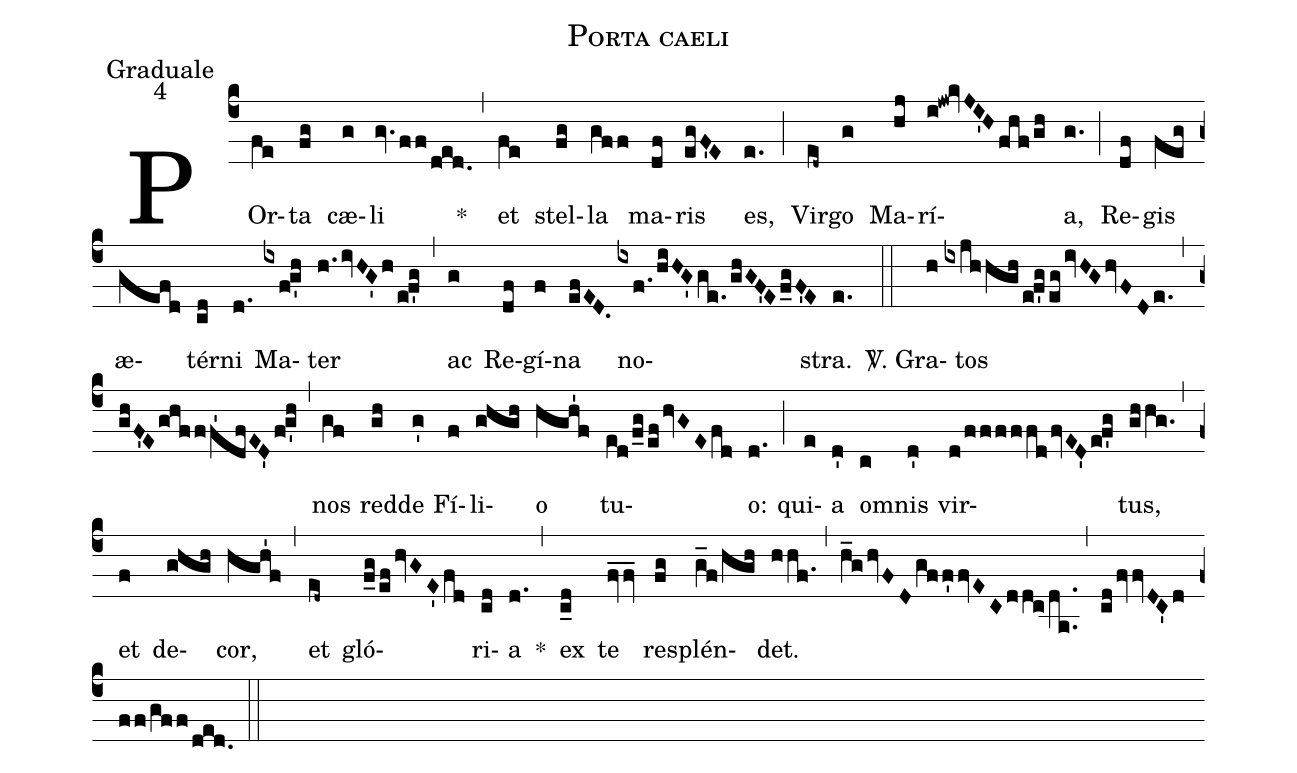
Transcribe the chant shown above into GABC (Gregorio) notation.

name:Porta caeli;
office-part:Graduale;
mode:4;
%%
(c4)POr(fe)ta(fg) cæ(g)li(gv.ff/ded.) *(,) et(fe) stel(fg)la(gff) ma(df)ris(egF'E) es,(e.) (;) Vir(ed~)go(g) Ma(hj)rí(i!jw!kvJI'H/fhf/gh)a,(g.) (;) Re(df)gis(feg) æ(gefd)tér(cd)ni(d.) Ma(ixf!g'h)ter(h.ivHG'h/e!f'g) (,) ac(g) Re(df)gí(f)na(efED.) no(ixf./hiHG'/ge./ghGF'E/f_gF'E)stra.(e.) (::) <sp>V/</sp>. Gra(h)tos(ixjh/hgh/e!f'g/eg/ivHG/hvFDe.) (,) (ghF'E/ghfff'1dfED'/f!g'h) (,) nos(gf) red(gh)de(g') Fí(f)li(ghgh)o(hgh'1f) tu(ed/f_g/ef/hvGE/fd)o:(d.) (;) qui(e)a(d') o(c)mnis(d') vir(d/ffff/fd/fvED'/e!f'g)tus,(gh/hg.) (,) et(f) de(ghgh)cor,(hgh'1f) (,) et(ed~) gló(f_g/ef/hvGE'/fd)ri(cd)a(d.) *(,) ex(c_d) te(f_v/f_v) re(fg)splén(g_f/hgh)det.(h/hf.) (,) (h_g/hvFD/gff'fvEC/ddc/da..) (,) (cd/fvfvDC'd/ff/gf/f/ded.) (::)
